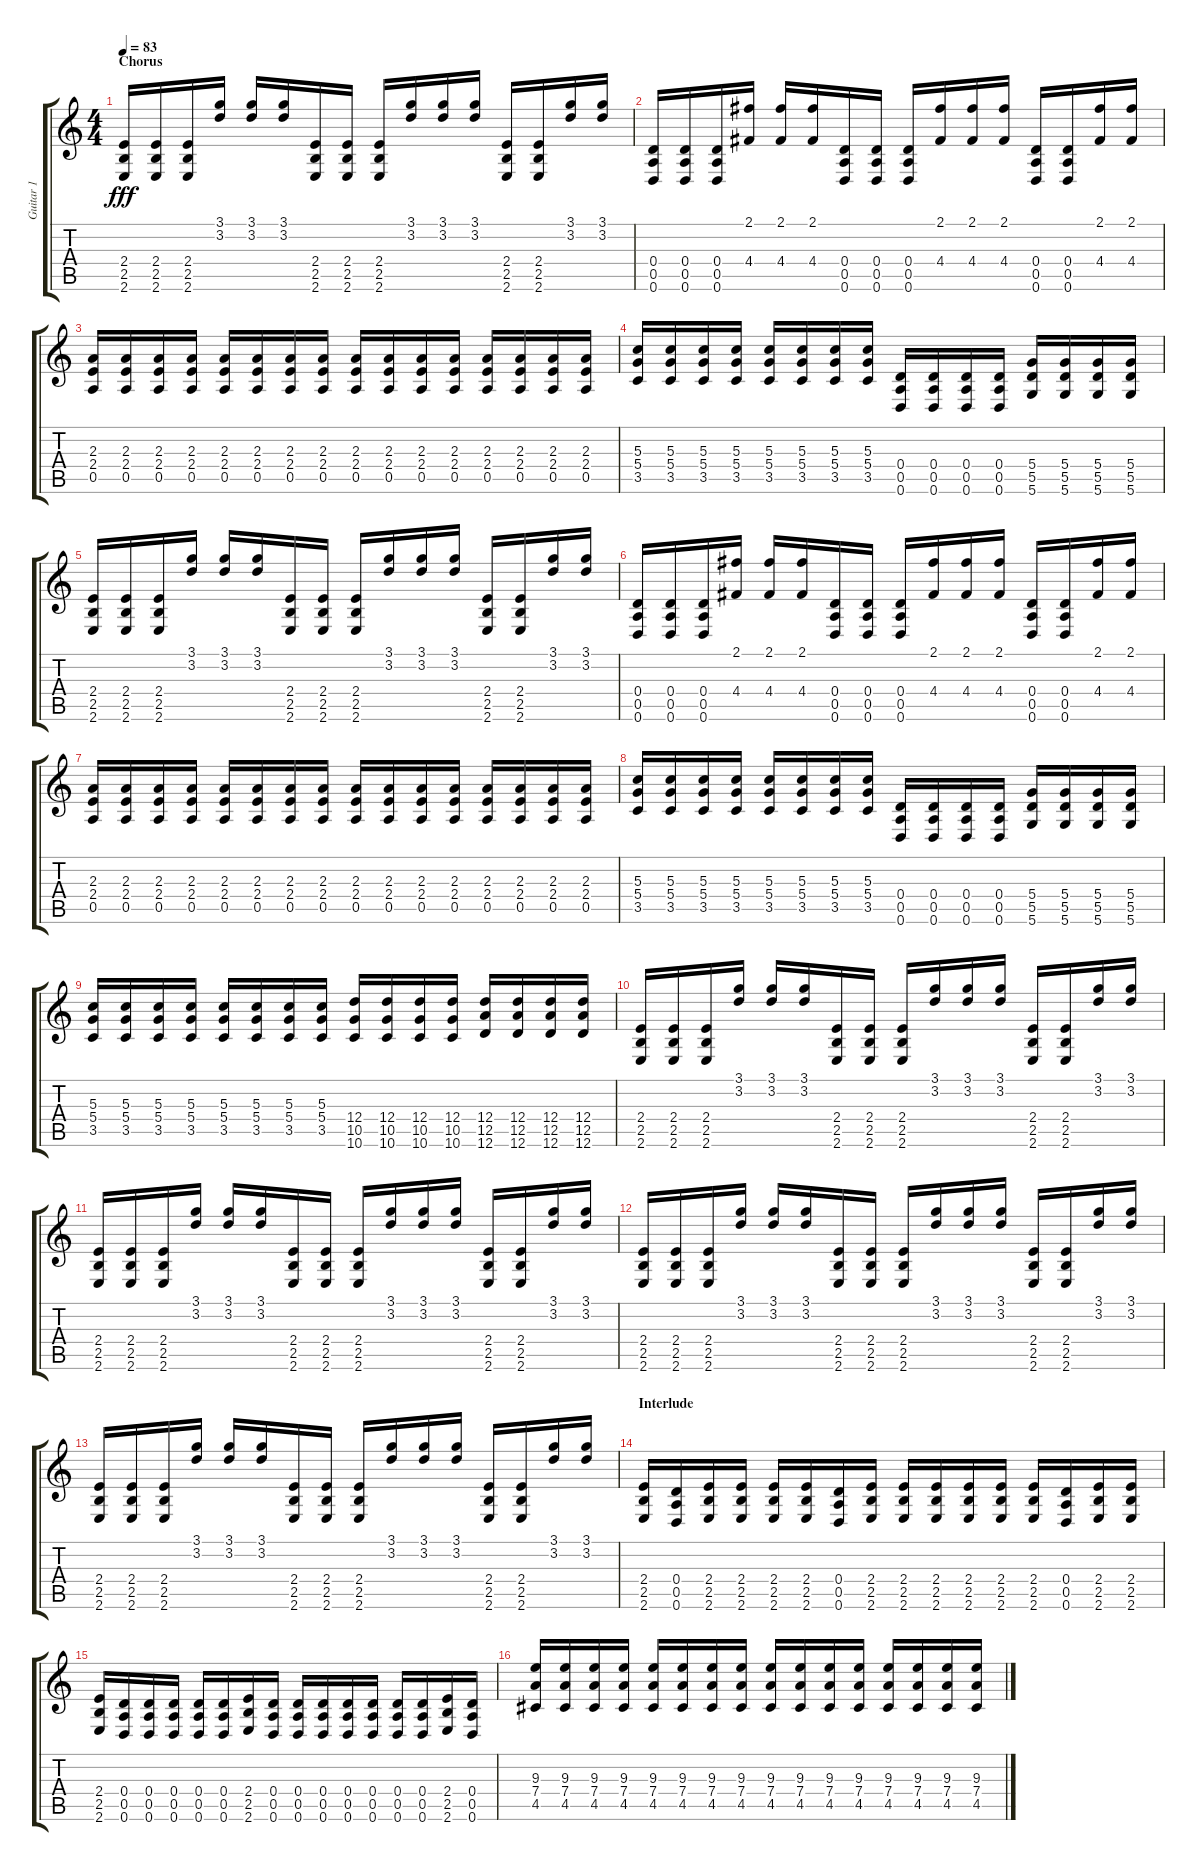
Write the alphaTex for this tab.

\track ("Guitar 1" "Guitar 1") {instrument distortionguitar}
\staff {score tabs}
\tuning (E4 B3 G3 D3 A2 D2) {hide}
\ts (4 4)
\section ("" "Chorus")
\tempo 83
\clef g2
\ks c
(2.4 2.5 2.6).16{dy fff} (2.4 2.5 2.6).16 (2.4 2.5 2.6).16 (3.1 3.2).16 (3.1 3.2).16 (3.1 3.2).16 (2.4 2.5 2.6).16 (2.4 2.5 2.6).16 (2.4 2.5 2.6).16 (3.1 3.2).16 (3.1 3.2).16 (3.1 3.2).16 (2.4 2.5 2.6).16 (2.4 2.5 2.6).16 (3.1 3.2).16 (3.1 3.2).16 |
(0.4 0.5 0.6).16 (0.4 0.5 0.6).16 (0.4 0.5 0.6).16 (2.1 4.4).16 (2.1 4.4).16 (2.1 4.4).16 (0.4 0.5 0.6).16 (0.4 0.5 0.6).16 (0.4 0.5 0.6).16 (2.1 4.4).16 (2.1 4.4).16 (2.1 4.4).16 (0.4 0.5 0.6).16 (0.4 0.5 0.6).16 (2.1 4.4).16 (2.1 4.4).16 |
(2.3 2.4 0.5).16 (2.3 2.4 0.5).16 (2.3 2.4 0.5).16 (2.3 2.4 0.5).16 (2.3 2.4 0.5).16 (2.3 2.4 0.5).16 (2.3 2.4 0.5).16 (2.3 2.4 0.5).16 (2.3 2.4 0.5).16 (2.3 2.4 0.5).16 (2.3 2.4 0.5).16 (2.3 2.4 0.5).16 (2.3 2.4 0.5).16 (2.3 2.4 0.5).16 (2.3 2.4 0.5).16 (2.3 2.4 0.5).16 |
(5.3 5.4 3.5).16 (5.3 5.4 3.5).16 (5.3 5.4 3.5).16 (5.3 5.4 3.5).16 (5.3 5.4 3.5).16 (5.3 5.4 3.5).16 (5.3 5.4 3.5).16 (5.3 5.4 3.5).16 (0.4 0.5 0.6).16 (0.4 0.5 0.6).16 (0.4 0.5 0.6).16 (0.4 0.5 0.6).16 (5.4 5.5 5.6).16 (5.4 5.5 5.6).16 (5.4 5.5 5.6).16 (5.4 5.5 5.6).16 |
(2.4 2.5 2.6).16 (2.4 2.5 2.6).16 (2.4 2.5 2.6).16 (3.1 3.2).16 (3.1 3.2).16 (3.1 3.2).16 (2.4 2.5 2.6).16 (2.4 2.5 2.6).16 (2.4 2.5 2.6).16 (3.1 3.2).16 (3.1 3.2).16 (3.1 3.2).16 (2.4 2.5 2.6).16 (2.4 2.5 2.6).16 (3.1 3.2).16 (3.1 3.2).16 |
(0.4 0.5 0.6).16 (0.4 0.5 0.6).16 (0.4 0.5 0.6).16 (2.1 4.4).16 (2.1 4.4).16 (2.1 4.4).16 (0.4 0.5 0.6).16 (0.4 0.5 0.6).16 (0.4 0.5 0.6).16 (2.1 4.4).16 (2.1 4.4).16 (2.1 4.4).16 (0.4 0.5 0.6).16 (0.4 0.5 0.6).16 (2.1 4.4).16 (2.1 4.4).16 |
(2.3 2.4 0.5).16 (2.3 2.4 0.5).16 (2.3 2.4 0.5).16 (2.3 2.4 0.5).16 (2.3 2.4 0.5).16 (2.3 2.4 0.5).16 (2.3 2.4 0.5).16 (2.3 2.4 0.5).16 (2.3 2.4 0.5).16 (2.3 2.4 0.5).16 (2.3 2.4 0.5).16 (2.3 2.4 0.5).16 (2.3 2.4 0.5).16 (2.3 2.4 0.5).16 (2.3 2.4 0.5).16 (2.3 2.4 0.5).16 |
(5.3 5.4 3.5).16 (5.3 5.4 3.5).16 (5.3 5.4 3.5).16 (5.3 5.4 3.5).16 (5.3 5.4 3.5).16 (5.3 5.4 3.5).16 (5.3 5.4 3.5).16 (5.3 5.4 3.5).16 (0.4 0.5 0.6).16 (0.4 0.5 0.6).16 (0.4 0.5 0.6).16 (0.4 0.5 0.6).16 (5.4 5.5 5.6).16 (5.4 5.5 5.6).16 (5.4 5.5 5.6).16 (5.4 5.5 5.6).16 |
(5.3 5.4 3.5).16 (5.3 5.4 3.5).16 (5.3 5.4 3.5).16 (5.3 5.4 3.5).16 (5.3 5.4 3.5).16 (5.3 5.4 3.5).16 (5.3 5.4 3.5).16 (5.3 5.4 3.5).16 (12.4 10.5 10.6).16 (12.4 10.5 10.6).16 (12.4 10.5 10.6).16 (12.4 10.5 10.6).16 (12.4 12.5 12.6).16 (12.4 12.5 12.6).16 (12.4 12.5 12.6).16 (12.4 12.5 12.6).16 |
(2.4 2.5 2.6).16 (2.4 2.5 2.6).16 (2.4 2.5 2.6).16 (3.1 3.2).16 (3.1 3.2).16 (3.1 3.2).16 (2.4 2.5 2.6).16 (2.4 2.5 2.6).16 (2.4 2.5 2.6).16 (3.1 3.2).16 (3.1 3.2).16 (3.1 3.2).16 (2.4 2.5 2.6).16 (2.4 2.5 2.6).16 (3.1 3.2).16 (3.1 3.2).16 |
(2.4 2.5 2.6).16 (2.4 2.5 2.6).16 (2.4 2.5 2.6).16 (3.1 3.2).16 (3.1 3.2).16 (3.1 3.2).16 (2.4 2.5 2.6).16 (2.4 2.5 2.6).16 (2.4 2.5 2.6).16 (3.1 3.2).16 (3.1 3.2).16 (3.1 3.2).16 (2.4 2.5 2.6).16 (2.4 2.5 2.6).16 (3.1 3.2).16 (3.1 3.2).16 |
(2.4 2.5 2.6).16 (2.4 2.5 2.6).16 (2.4 2.5 2.6).16 (3.1 3.2).16 (3.1 3.2).16 (3.1 3.2).16 (2.4 2.5 2.6).16 (2.4 2.5 2.6).16 (2.4 2.5 2.6).16 (3.1 3.2).16 (3.1 3.2).16 (3.1 3.2).16 (2.4 2.5 2.6).16 (2.4 2.5 2.6).16 (3.1 3.2).16 (3.1 3.2).16 |
(2.4 2.5 2.6).16 (2.4 2.5 2.6).16 (2.4 2.5 2.6).16 (3.1 3.2).16 (3.1 3.2).16 (3.1 3.2).16 (2.4 2.5 2.6).16 (2.4 2.5 2.6).16 (2.4 2.5 2.6).16 (3.1 3.2).16 (3.1 3.2).16 (3.1 3.2).16 (2.4 2.5 2.6).16 (2.4 2.5 2.6).16 (3.1 3.2).16 (3.1 3.2).16 |
\section ("" "Interlude")
(2.4 2.5 2.6).16 (0.4 0.5 0.6).16 (2.4 2.5 2.6).16 (2.4 2.5 2.6).16 (2.4 2.5 2.6).16 (2.4 2.5 2.6).16 (0.4 0.5 0.6).16 (2.4 2.5 2.6).16 (2.4 2.5 2.6).16 (2.4 2.5 2.6).16 (2.4 2.5 2.6).16 (2.4 2.5 2.6).16 (2.4 2.5 2.6).16 (0.4 0.5 0.6).16 (2.4 2.5 2.6).16 (2.4 2.5 2.6).16 |
(2.4 2.5 2.6).16 (0.4 0.5 0.6).16 (0.4 0.5 0.6).16 (0.4 0.5 0.6).16 (0.4 0.5 0.6).16 (0.4 0.5 0.6).16 (2.4 2.5 2.6).16 (0.4 0.5 0.6).16 (0.4 0.5 0.6).16 (0.4 0.5 0.6).16 (0.4 0.5 0.6).16 (0.4 0.5 0.6).16 (0.4 0.5 0.6).16 (0.4 0.5 0.6).16 (2.4 2.5 2.6).16 (0.4 0.5 0.6).16 |
(9.3 7.4 4.5).16 (9.3 7.4 4.5).16 (9.3 7.4 4.5).16 (9.3 7.4 4.5).16 (9.3 7.4 4.5).16 (9.3 7.4 4.5).16 (9.3 7.4 4.5).16 (9.3 7.4 4.5).16 (9.3 7.4 4.5).16 (9.3 7.4 4.5).16 (9.3 7.4 4.5).16 (9.3 7.4 4.5).16 (9.3 7.4 4.5).16 (9.3 7.4 4.5).16 (9.3 7.4 4.5).16 (9.3 7.4 4.5).16
